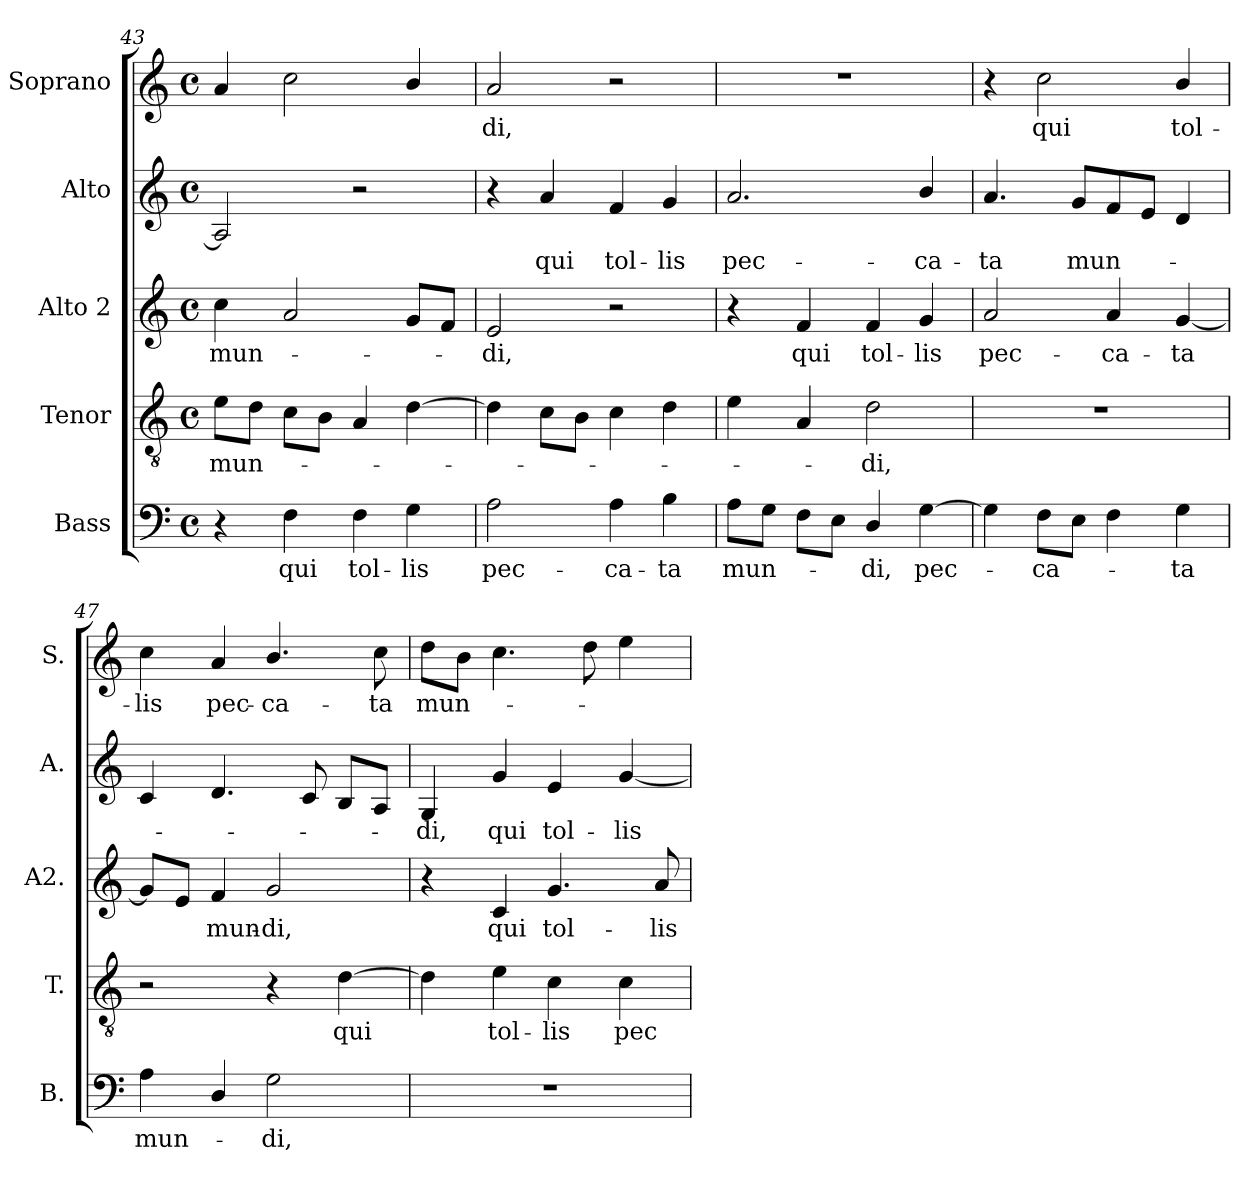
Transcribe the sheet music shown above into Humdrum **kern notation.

**kern	**text	**kern	**text	**kern	**text	**kern	**text	**kern	**text
*part5	*part5	*part4	*part4	*part3	*part3	*part2	*part2	*part1	*part1
*staff5	*staff5	*staff4	*staff4	*staff3	*staff3	*staff2	*staff2	*staff1	*staff1
*I"Bass	*	*I"Tenor	*	*I"Alto 2	*	*I"Alto	*	*I"Soprano	*
*I'B.	*	*I'T.	*	*I'A2.	*	*I'A.	*	*I'S.	*
*clefF4	*	*clefGv2	*	*clefG2	*	*clefG2	*	*clefG2	*
*	*	*ITrd7c12	*	*	*	*	*	*	*
*k[]	*	*k[]	*	*k[]	*	*k[]	*	*k[]	*
*C:	*	*C:	*	*C:	*	*C:	*	*C:	*
*M4/4	*	*M4/4	*	*M4/4	*	*M4/4	*	*M4/4	*
*met(c)	*	*met(c)	*	*met(c)	*	*met(c)	*	*met(c)	*
=43	=43	=43	=43	=43	=43	=43	=43	=43	=43
!	!	!	!LO:LY:b:color=#000000	!	!	!	!	!	!
!	!	!	!	!	!LO:LY:b:color=#000000	!	!	!	!
4r	.	8Ei\L	mun-	4cci\	mun-	2Ai/]	.	4ai/	.
.	.	8Di\J	.	.	.	.	.	.	.
!	!LO:LY:b:color=#000000	!	!	!	!	!	!	!	!
4Fi\	qui	8Ci\L	.	2ai/	.	.	.	2cci\	.
.	.	8BBi\J	.	.	.	.	.	.	.
!	!LO:LY:b:color=#000000	!	!	!	!	!	!	!	!
4Fi\	tol-	4AAi/	.	.	.	2r	.	.	.
!	!LO:LY:b:color=#000000	!	!	!	!	!	!	!	!
4Gi\	-lis	[4Di\	.	8gi/L	.	.	.	4bi/	.
.	.	.	.	8fi/J	.	.	.	.	.
=44	=44	=44	=44	=44	=44	=44	=44	=44	=44
!	!LO:LY:b:color=#000000	!	!	!	!	!	!	!	!
!	!	!	!	!	!LO:LY:b:color=#000000	!	!	!	!
!	!	!	!	!	!	!	!	!	!LO:LY:b:color=#000000
2Ai\	pec-	4Di\]	.	2ei/	-di,	4r	.	2ai/	-di,
!	!	!	!	!	!	!	!LO:LY:b:color=#000000	!	!
.	.	8Ci\L	.	.	.	4ai/	qui	.	.
.	.	8BBi\J	.	.	.	.	.	.	.
!	!LO:LY:b:color=#000000	!	!	!	!	!	!	!	!
!	!	!	!	!	!	!	!LO:LY:b:color=#000000	!	!
4Ai\	-ca-	4Ci\	.	2r	.	4fi/	tol-	2r	.
!	!LO:LY:b:color=#000000	!	!	!	!	!	!	!	!
!	!	!	!	!	!	!	!LO:LY:b:color=#000000	!	!
4Bi\	-ta	4Di\	.	.	.	4gi/	-lis	.	.
!!LO:LB:g=z
=45	=45	=45	=45	=45	=45	=45	=45	=45	=45
!	!LO:LY:b:color=#000000	!	!	!	!	!	!	!	!
!	!	!	!	!	!	!	!LO:LY:b:color=#000000	!	!
8Ai\L	mun-	4Ei\	.	4r	.	2.ai/	pec-	1r	.
8Gi\J	.	.	.	.	.	.	.	.	.
!	!	!	!	!	!LO:LY:b:color=#000000	!	!	!	!
8Fi\L	.	4AAi/	.	4fi/	qui	.	.	.	.
8Ei\J	.	.	.	.	.	.	.	.	.
!	!LO:LY:b:color=#000000	!	!	!	!	!	!	!	!
!	!	!	!LO:LY:b:color=#000000	!	!	!	!	!	!
!	!	!	!	!	!LO:LY:b:color=#000000	!	!	!	!
4Di/	-di,	2Di\	-di,	4fi/	tol-	.	.	.	.
!	!LO:LY:b:color=#000000	!	!	!	!	!	!	!	!
!	!	!	!	!	!LO:LY:b:color=#000000	!	!	!	!
!	!	!	!	!	!	!	!LO:LY:b:color=#000000	!	!
[4Gi\	pec-	.	.	4gi/	-lis	4bi/	-ca-	.	.
=46	=46	=46	=46	=46	=46	=46	=46	=46	=46
!	!	!	!	!	!LO:LY:b:color=#000000	!	!	!	!
!	!	!	!	!	!	!	!LO:LY:b:color=#000000	!	!
4Gi\]	.	1r	.	2ai/	pec-	4.ai/	-ta	4r	.
!	!LO:LY:b:color=#000000	!	!	!	!	!	!	!	!
!	!	!	!	!	!	!	!	!	!LO:LY:b:color=#000000
8Fi\L	-ca-	.	.	.	.	.	.	2cci\	qui
!	!	!	!	!	!	!	!LO:LY:b:color=#000000	!	!
8Ei\J	.	.	.	.	.	8gi/L	mun-	.	.
!	!	!	!	!	!LO:LY:b:color=#000000	!	!	!	!
4Fi\	.	.	.	4ai/	-ca-	8fi/	.	.	.
.	.	.	.	.	.	8ei/J	.	.	.
!	!LO:LY:b:color=#000000	!	!	!	!	!	!	!	!
!	!	!	!	!	!LO:LY:b:color=#000000	!	!	!	!
!	!	!	!	!	!	!	!	!	!LO:LY:b:color=#000000
4Gi\	-ta	.	.	[4gi/	-ta	4di/	.	4bi/	tol-
=47	=47	=47	=47	=47	=47	=47	=47	=47	=47
!	!LO:LY:b:color=#000000	!	!	!	!	!	!	!	!
!	!	!	!	!	!	!	!	!	!LO:LY:b:color=#000000
4Ai\	mun-	2r	.	8gi/L]	.	4ci/	.	4cci\	-lis
.	.	.	.	8ei/J	.	.	.	.	.
!	!	!	!	!	!LO:LY:b:color=#000000	!	!	!	!
!	!	!	!	!	!	!	!	!	!LO:LY:b:color=#000000
4Di/	.	.	.	4fi/	mun-	4.di/	.	4ai/	pec-
!	!LO:LY:b:color=#000000	!	!	!	!	!	!	!	!
!	!	!	!	!	!LO:LY:b:color=#000000	!	!	!	!
!	!	!	!	!	!	!	!	!	!LO:LY:b:color=#000000
2Gi\	-di,	4r	.	2gi/	-di,	.	.	4.bi/	-ca-
.	.	.	.	.	.	8ci/	.	.	.
!	!	!	!LO:LY:b:color=#000000	!	!	!	!	!	!
.	.	[4Di\	qui	.	.	8Bi/L	.	.	.
!	!	!	!	!	!	!	!	!	!LO:LY:b:color=#000000
.	.	.	.	.	.	8Ai/J	.	8cci\	-ta
=48	=48	=48	=48	=48	=48	=48	=48	=48	=48
!	!	!	!	!	!	!	!LO:LY:b:color=#000000	!	!
!	!	!	!	!	!	!	!	!	!LO:LY:b:color=#000000
1r	.	4Di\]	.	4r	.	4Gi/	-di,	8ddi\L	mun-
.	.	.	.	.	.	.	.	8bi\J	.
!	!	!	!LO:LY:b:color=#000000	!	!	!	!	!	!
!	!	!	!	!	!LO:LY:b:color=#000000	!	!	!	!
!	!	!	!	!	!	!	!LO:LY:b:color=#000000	!	!
.	.	4Ei\	tol-	4ci/	qui	4gi/	qui	4.cci\	.
!	!	!	!LO:LY:b:color=#000000	!	!	!	!	!	!
!	!	!	!	!	!LO:LY:b:color=#000000	!	!	!	!
!	!	!	!	!	!	!	!LO:LY:b:color=#000000	!	!
.	.	4Ci\	-lis	4.gi/	tol-	4ei/	tol-	.	.
.	.	.	.	.	.	.	.	8ddi\	.
!	!	!	!LO:LY:b:color=#000000	!	!	!	!	!	!
!	!	!	!	!	!	!	!LO:LY:b:color=#000000	!	!
.	.	4Ci\	pec-	.	.	[4gi/	-lis	4eei\	.
!	!	!	!	!	!LO:LY:b:color=#000000	!	!	!	!
.	.	.	.	8ai/	-lis	.	.	.	.
=	=	=	=	=	=	=	=	=	=
*-	*-	*-	*-	*-	*-	*-	*-	*-	*-
